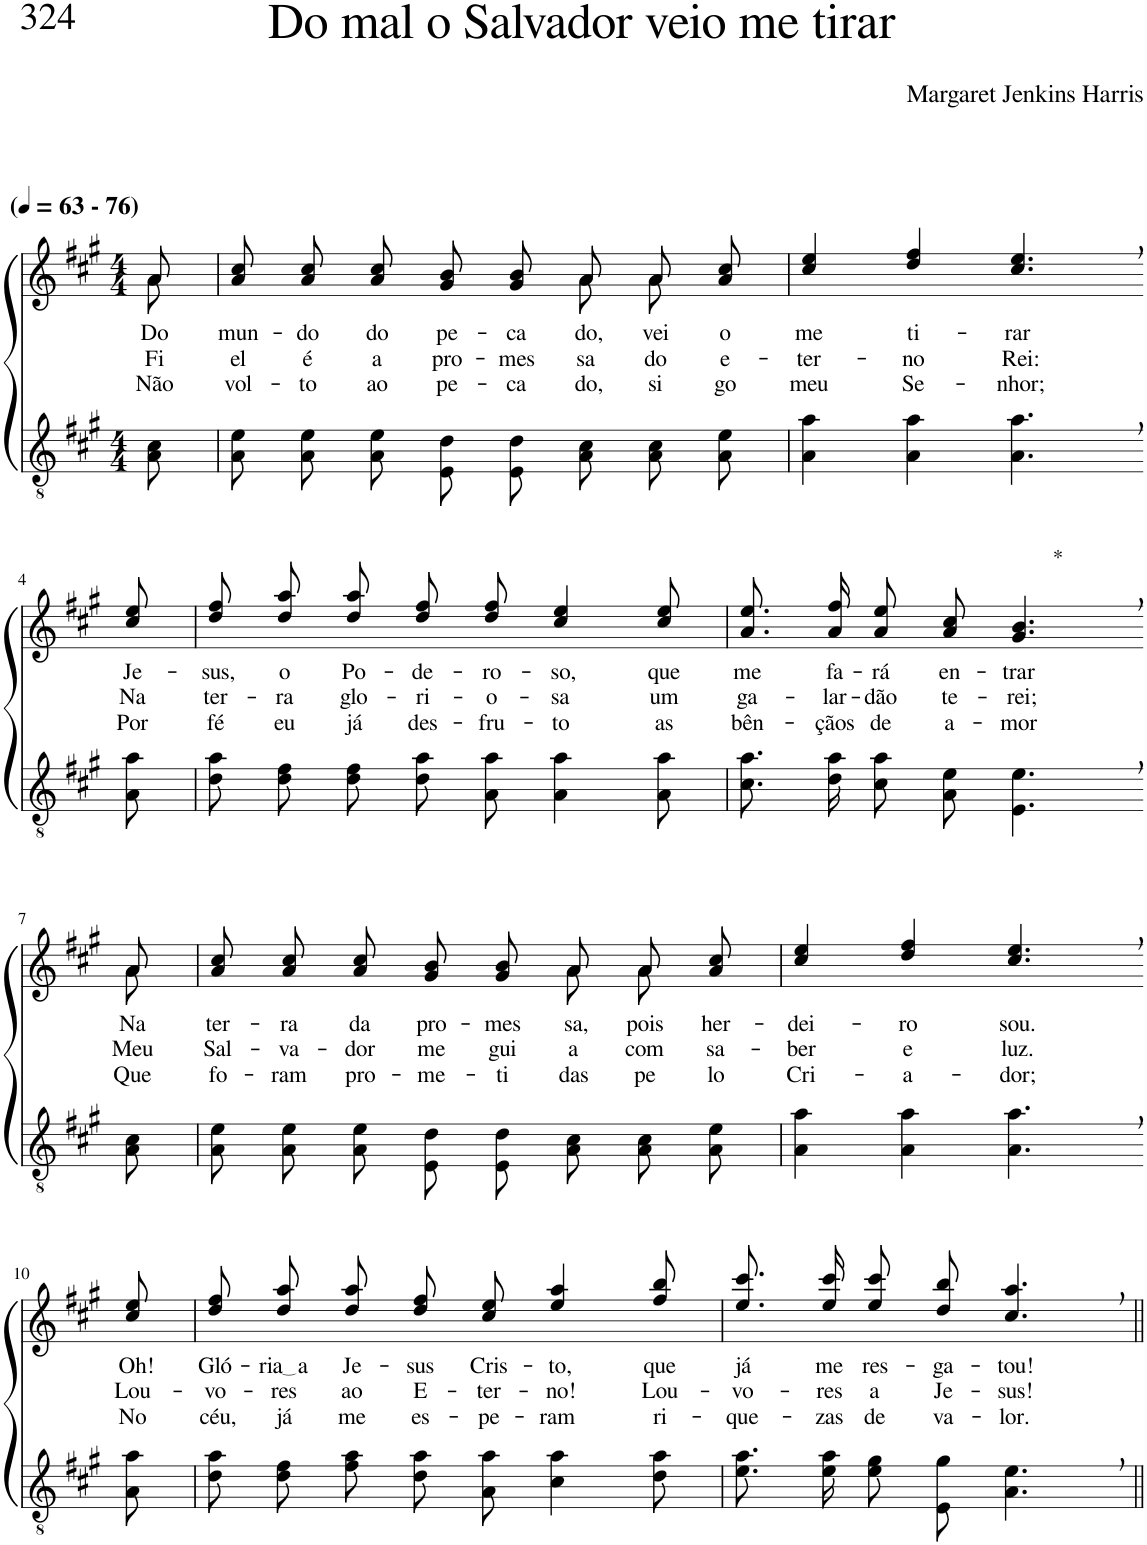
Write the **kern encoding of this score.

**kern	**kern	**text	**text	**text
*part2	*part1	*part1	*part1	*part1
*staff2	*staff1	*staff1	*staff1	*staff1
*I"Parte III e IV	*I"Parte I e II	*	*	*
*clefGv2	*clefG2	*	*	*
*Trd5c9	*Trd5c9	*	*	*
*k[f#c#g#]	*k[f#c#g#]	*	*	*
*M4/4	*M4/4	*	*	*
*MM63	*MM63	*	*	*
=1	=1	=1	=1	=1
*	*^	*	*	*
!	!LO:TX:a:B:t=(	!	!	!	!
!	!LO:TX:a:B:t=- 76)	!	!	!	!
!	!	!	!LO:LY:b	!LO:LY:b	!LO:LY:b
8A\ 8c#\	8a/	8a\	Do	Fi-	Não
=2	=2	=2	=2	=2	=2
!	!	!	!LO:LY:b	!LO:LY:b	!LO:LY:b
8A\ 8e\L	8a\ 8cc#\L	8ryy	mun-	-el	vol-
!	!	!	!LO:LY:b	!LO:LY:b	!LO:LY:b
*	*v	*v	*	*	*
8A\ 8e\J	8a\ 8cc#\J	-do	é	-to
!	!	!LO:LY:b	!LO:LY:b	!LO:LY:b
8A\ 8e\L	8a/ 8cc#/L	do	a	ao
!	!	!LO:LY:b	!LO:LY:b	!LO:LY:b
8E\ 8d\J	8g#/ 8b/J	pe-	pro-	pe-
!	!	!LO:LY:b	!LO:LY:b	!LO:LY:b
8E/ 8d/L	8g#/ 8b/L	-ca-	-mes-	-ca-
*	*^	*	*	*
!	!	!	!LO:LY:b	!LO:LY:b	!LO:LY:b
8A/ 8c#/J	8a/J	8a\L	do,	-sa	-do,
!	!	!	!LO:LY:b	!LO:LY:b	!LO:LY:b
8A\ 8c#\L	8a\L	8a\J	vei-	do	si-
!	!	!	!LO:LY:b	!LO:LY:b	!LO:LY:b
8A\ 8e\J	8a\ 8cc#\J	8ryy	-o	e-	go
=3	=3	=3	=3	=3	=3
!	!	!	!LO:LY:b	!LO:LY:b	!LO:LY:b
*	*v	*v	*	*	*
4A\ 4a\	4cc#/ 4ee/	me	-ter-	meu
!	!	!LO:LY:b	!LO:LY:b	!LO:LY:b
4A\ 4a\	4dd/ 4ff#/	ti-	-no	Se-
!	!	!LO:LY:b	!LO:LY:b	!LO:LY:b
4.A\, 4.a\,	4.cc#/, 4.ee/,	-rar	Rei:	-nhor;
!!LO:LB:g=z
=4-	=4-	=4-	=4-	=4-
!	!	!LO:LY:b	!LO:LY:b	!LO:LY:b
8A\ 8a\	8cc#/ 8ee/	Je-	Na	Por
=5	=5	=5	=5	=5
!	!	!LO:LY:b	!LO:LY:b	!LO:LY:b
8d\ 8a\L	8dd\ 8ff#\L	-sus,	ter-	fé
!	!	!LO:LY:b	!LO:LY:b	!LO:LY:b
8d\ 8f#\J	8dd\ 8aa\J	o	-ra	eu
!	!	!LO:LY:b	!LO:LY:b	!LO:LY:b
8d\ 8f#\L	8dd\ 8aa\L	Po-	glo-	já
!	!	!LO:LY:b	!LO:LY:b	!LO:LY:b
8d\ 8a\J	8dd\ 8ff#\J	-de-	-ri-	des-
!	!	!LO:LY:b	!LO:LY:b	!LO:LY:b
8A\ 8a\	8dd/ 8ff#/	-ro-	-o-	-fru-
!	!	!LO:LY:b	!LO:LY:b	!LO:LY:b
4A\ 4a\	4cc#/ 4ee/	-so,	-sa	-to
!	!	!LO:LY:b	!LO:LY:b	!LO:LY:b
8A\ 8a\	8cc#/ 8ee/	que	um	as
=6	=6	=6	=6	=6
!	!	!LO:LY:b	!LO:LY:b	!LO:LY:b
8.c#\ 8.a\L	8.a\ 8.ee\L	me	ga-	bên-
!	!	!LO:LY:b	!LO:LY:b	!LO:LY:b
16d\ 16a\Jk	16a\ 16ff#\Jk	fa-	-lar-	-çãos
!	!	!LO:LY:b	!LO:LY:b	!LO:LY:b
8c#\ 8a\L	8a\ 8ee\L	-rá	-dão	de
!	!	!LO:LY:b	!LO:LY:b	!LO:LY:b
8A\ 8e\J	8a\ 8cc#\J	en-	te-	a-
!	!LO:TX:a:t=*	!	!	!
!	!	!LO:LY:b	!LO:LY:b	!LO:LY:b
4.E\, 4.e\,	4.g#/, 4.b/,	-trar	-rei;	-mor
!!LO:LB:g=z
=7-	=7-	=7-	=7-	=7-
*	*^	*	*	*
!	!	!	!LO:LY:b	!LO:LY:b	!LO:LY:b
8A\ 8c#\	8a/	8a\	Na	Meu	-Que
=8	=8	=8	=8	=8	=8
!	!	!	!LO:LY:b	!LO:LY:b	!LO:LY:b
8A\ 8e\L	8a\ 8cc#\L	8ryy	ter-	Sal-	fo-
!	!	!	!LO:LY:b	!LO:LY:b	!LO:LY:b
*	*v	*v	*	*	*
8A\ 8e\J	8a\ 8cc#\J	-ra	-va-	-ram
!	!	!LO:LY:b	!LO:LY:b	!LO:LY:b
8A\ 8e\L	8a/ 8cc#/L	da	-dor	pro-
!	!	!LO:LY:b	!LO:LY:b	!LO:LY:b
8E\ 8d\J	8g#/ 8b/J	pro-	me	-me-
!	!	!LO:LY:b	!LO:LY:b	!LO:LY:b
8E/ 8d/L	8g#/ 8b/L	-mes-	gui-	-ti-
*	*^	*	*	*
!	!	!	!LO:LY:b	!LO:LY:b	!LO:LY:b
8A/ 8c#/J	8a/J	8a\L	-sa,	-a	-das
!	!	!	!LO:LY:b	!LO:LY:b	!LO:LY:b
8A\ 8c#\L	8a\L	8a\J	pois	com	pe-
!	!	!	!LO:LY:b	!LO:LY:b	!LO:LY:b
8A\ 8e\J	8a\ 8cc#\J	8ryy	her-	sa-	-lo
=9	=9	=9	=9	=9	=9
!	!	!	!LO:LY:b	!LO:LY:b	!LO:LY:b
*	*v	*v	*	*	*
4A\ 4a\	4cc#/ 4ee/	-dei-	-ber	Cri-
!	!	!LO:LY:b	!LO:LY:b	!LO:LY:b
4A\ 4a\	4dd/ 4ff#/	-ro	e	-a-
!	!	!LO:LY:b	!LO:LY:b	!LO:LY:b
4.A\, 4.a\,	4.cc#/, 4.ee/,	sou.	luz.	-dor;
!!LO:LB:g=z
=10-	=10-	=10-	=10-	=10-
!	!	!LO:LY:b	!LO:LY:b	!LO:LY:b
8A\ 8a\	8cc#/ 8ee/	Oh!	Lou-	No
=11	=11	=11	=11	=11
!	!	!LO:LY:b	!LO:LY:b	!LO:LY:b
8d\ 8a\L	8dd\ 8ff#\L	Gló-	-vo-	céu,
!	!	!LO:LY:b	!LO:LY:b	!LO:LY:b
8d\ 8f#\J	8dd\ 8aa\J	ria a	-res	já
!	!	!LO:LY:b	!LO:LY:b	!LO:LY:b
8f#\ 8a\L	8dd\ 8aa\L	Je-	ao	me
!	!	!LO:LY:b	!LO:LY:b	!LO:LY:b
8d\ 8a\J	8dd\ 8ff#\J	-sus	E-	es-
!	!	!LO:LY:b	!LO:LY:b	!LO:LY:b
8A\ 8a\	8cc#/ 8ee/	Cris-	-ter-	-pe-
!	!	!LO:LY:b	!LO:LY:b	!LO:LY:b
4c#\ 4a\	4ee/ 4aa/	-to,	-no!	-ram
!	!	!LO:LY:b	!LO:LY:b	!LO:LY:b
8d\ 8a\	8ff#/ 8bb/	que	Lou-	ri-
=12	=12	=12	=12	=12
!	!	!LO:LY:b	!LO:LY:b	!LO:LY:b
8.e\ 8.a\L	8.ee\ 8.ccc#\L	já	-vo-	-que-
!	!	!LO:LY:b	!LO:LY:b	!LO:LY:b
16e\ 16a\Jk	16ee\ 16ccc#\Jk	me	-res	-zas
!	!	!LO:LY:b	!LO:LY:b	!LO:LY:b
8e\ 8g#\L	8ee\ 8ccc#\L	res-	a	de
!	!	!LO:LY:b	!LO:LY:b	!LO:LY:b
8E\ 8g#\J	8dd\ 8bb\J	-ga-	Je-	va-
!	!	!LO:LY:b	!LO:LY:b	!LO:LY:b
4.A\, 4.e\,	4.cc#/, 4.aa/,	-tou!	-sus!	-lor.
=||	=||	=||	=||	=||
*-	*-	*-	*-	*-
